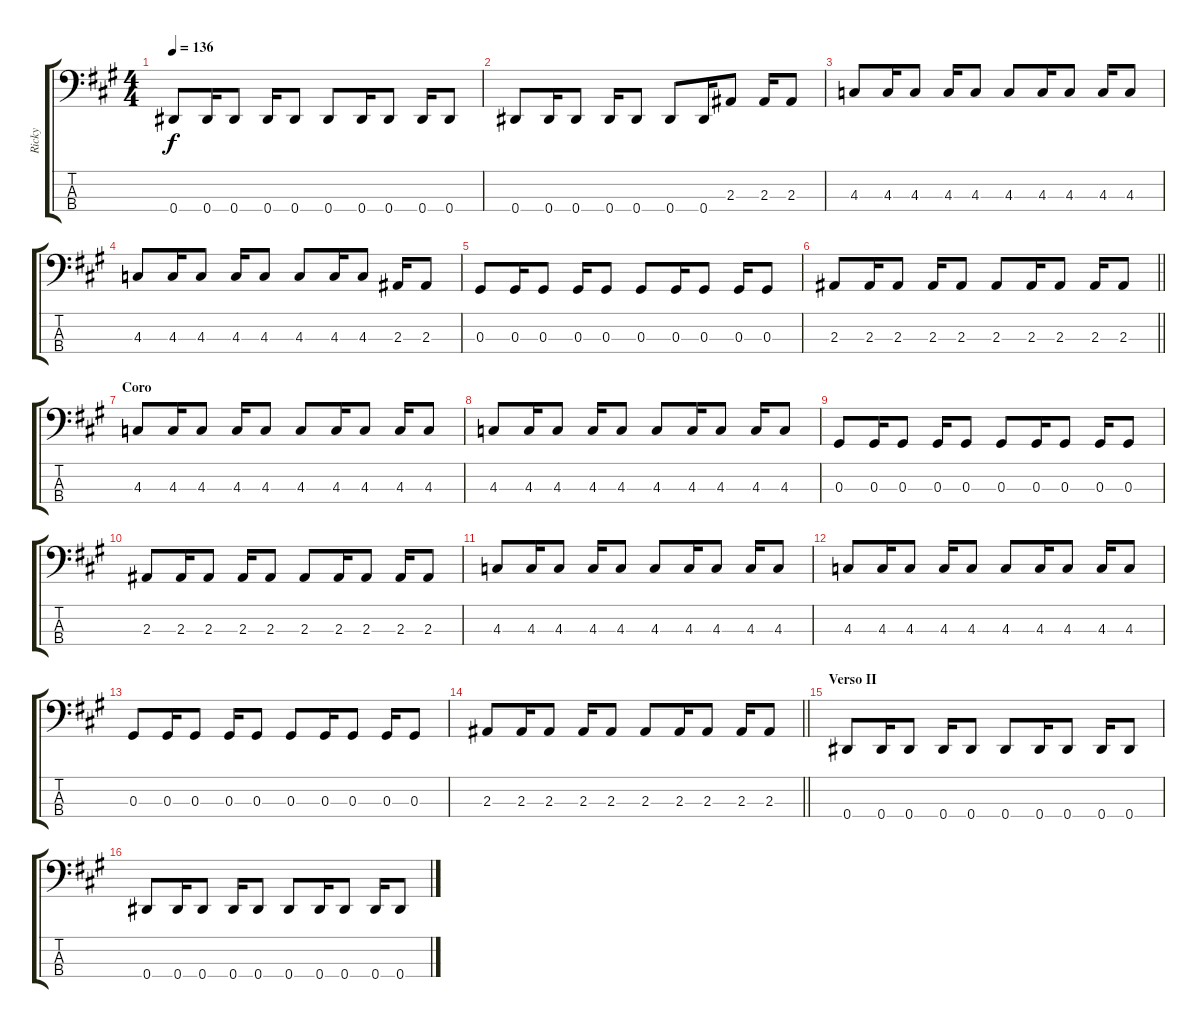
\track ("Ricky" "Ricky") {instrument electricbasspick}
\staff {score tabs}
\tuning (Gb2 Db2 Ab1 Eb1) {hide}
\ts (4 4)
\tempo 136
\clef f4
\ks a
0.4.8{dy f} 0.4.16 0.4.8 0.4.16 0.4.8 0.4.8 0.4.16 0.4.8 0.4.16 0.4.8 |
0.4.8 0.4.16 0.4.8 0.4.16 0.4.8 0.4.8 0.4.16 2.3.8 2.3.16 2.3.8 |
4.3.8 4.3.16 4.3.8 4.3.16 4.3.8 4.3.8 4.3.16 4.3.8 4.3.16 4.3.8 |
4.3.8 4.3.16 4.3.8 4.3.16 4.3.8 4.3.8 4.3.16 4.3.8 2.3.16 2.3.8 |
0.3.8 0.3.16 0.3.8 0.3.16 0.3.8 0.3.8 0.3.16 0.3.8 0.3.16 0.3.8 |
\barLineRight lightlight
2.3.8 2.3.16 2.3.8 2.3.16 2.3.8 2.3.8 2.3.16 2.3.8 2.3.16 2.3.8 |
\section ("" "Coro")
4.3.8 4.3.16 4.3.8 4.3.16 4.3.8 4.3.8 4.3.16 4.3.8 4.3.16 4.3.8 |
4.3.8 4.3.16 4.3.8 4.3.16 4.3.8 4.3.8 4.3.16 4.3.8 4.3.16 4.3.8 |
0.3.8 0.3.16 0.3.8 0.3.16 0.3.8 0.3.8 0.3.16 0.3.8 0.3.16 0.3.8 |
2.3.8 2.3.16 2.3.8 2.3.16 2.3.8 2.3.8 2.3.16 2.3.8 2.3.16 2.3.8 |
4.3.8 4.3.16 4.3.8 4.3.16 4.3.8 4.3.8 4.3.16 4.3.8 4.3.16 4.3.8 |
4.3.8 4.3.16 4.3.8 4.3.16 4.3.8 4.3.8 4.3.16 4.3.8 4.3.16 4.3.8 |
0.3.8 0.3.16 0.3.8 0.3.16 0.3.8 0.3.8 0.3.16 0.3.8 0.3.16 0.3.8 |
\barLineRight lightlight
2.3.8 2.3.16 2.3.8 2.3.16 2.3.8 2.3.8 2.3.16 2.3.8 2.3.16 2.3.8 |
\section ("" "Verso II")
0.4.8 0.4.16 0.4.8 0.4.16 0.4.8 0.4.8 0.4.16 0.4.8 0.4.16 0.4.8 |
0.4.8 0.4.16 0.4.8 0.4.16 0.4.8 0.4.8 0.4.16 0.4.8 0.4.16 0.4.8
